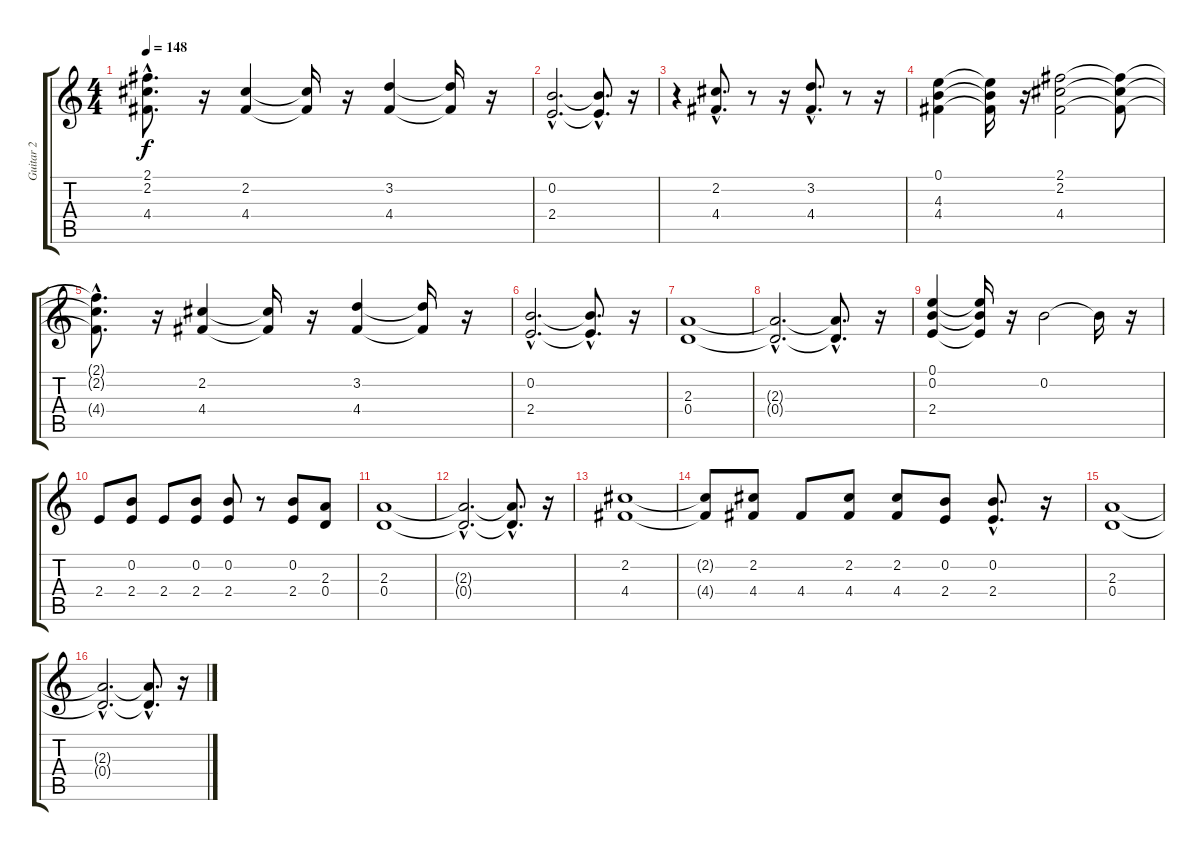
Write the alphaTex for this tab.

\track ("Guitar 2" "Guitar 2") {instrument overdrivenguitar}
\staff {score tabs}
\tuning (E4 B3 G3 D3 A2 E2) {hide}
\ts (4 4)
\tempo 148
\clef g2
\ks c
(2.1{hac t} 2.2{hac t} 4.4{hac t}).8{d dy f} r.16 (2.2 4.4).4 (2.2{t} 4.4{t}).16 r.16 (3.2 4.4).4 (3.2{t} 4.4{t}).16 r.16 |
(0.2{hac} 2.4{hac}).2{d} (0.2{hac t} 2.4{hac t}).8{d} r.16 |
r.4 (2.2{hac} 4.4{hac}).8{d} r.8 r.16 (3.2{hac} 4.4{hac}).8{d} r.8 r.16 |
(0.1 4.3 4.4).4 (0.1{t} 4.3{t} 4.4{t}).16 r.16 (2.1 2.2 4.4).2 (2.1{t} 2.2{t} 4.4{t}).8 |
(2.1{hac t} 2.2{hac t} 4.4{hac t}).8{d} r.16 (2.2 4.4).4 (2.2{t} 4.4{t}).16 r.16 (3.2 4.4).4 (3.2{t} 4.4{t}).16 r.16 |
(0.2{hac} 2.4{hac}).2{d} (0.2{hac t} 2.4{hac t}).8{d} r.16 |
(2.3 0.4).1 |
(2.3{hac t} 0.4{hac t}).2{d} (2.3{hac t} 0.4{hac t}).8{d} r.16 |
(0.1 0.2 2.4).4 (0.1{t} 0.2{t} 2.4{t}).16 r.16 0.2.2 0.2{t}.16 r.16 |
2.4.8 (0.2 2.4).8 2.4.8 (0.2 2.4).8 (0.2 2.4).8 r.8 (0.2 2.4).8 (2.3 0.4).8 |
(2.3 0.4).1 |
(2.3{hac t} 0.4{hac t}).2{d} (2.3{hac t} 0.4{hac t}).8{d} r.16 |
(2.2 4.4).1 |
(2.2{t} 4.4{t}).8 (2.2 4.4).8 4.4.8 (2.2 4.4).8 (2.2 4.4).8 (0.2 2.4).8 (0.2{hac} 2.4{hac}).8{d} r.16 |
(2.3 0.4).1 |
(2.3{hac t} 0.4{hac t}).2{d} (2.3{hac t} 0.4{hac t}).8{d} r.16
